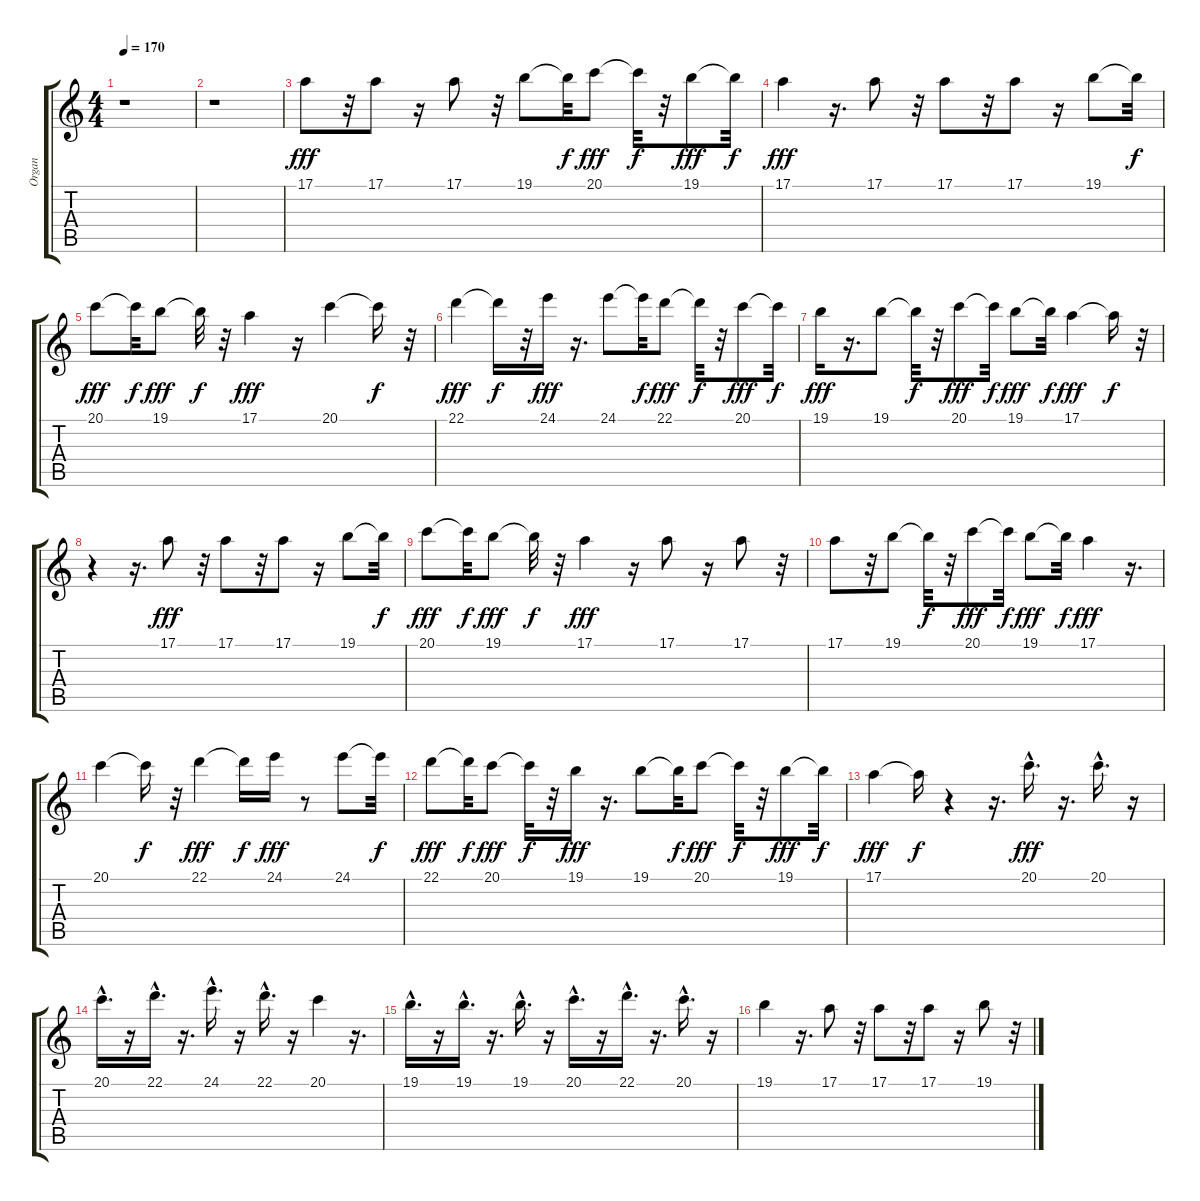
\track ("Organ" "Organ") {instrument churchorgan}
\staff {score tabs}
\tuning (E4 B3 G3 D3 A2 E2) {hide}
\ts (4 4)
\tempo 170
\clef g2
\ks c
r.1{dy f} |
r.1 |
17.1.8{dy fff} r.32 17.1.8 r.16 17.1.8 r.32 19.1.8 19.1{t}.32{dy f} 20.1.8{dy fff} 20.1{t}.32{dy f} r.32 19.1.8{dy fff} 19.1{t}.32{dy f} |
17.1.4{dy fff} r.16{d} 17.1.8 r.32 17.1.8 r.32 17.1.8 r.16 19.1.8 19.1{t}.32{dy f} |
20.1.8{dy fff} 20.1{t}.32{dy f} 19.1.8{dy fff} 19.1{t}.32{dy f} r.32 17.1.4{dy fff} r.16 20.1.4 20.1{t}.16{dy f} r.32 |
22.1.4{dy fff} 22.1{t}.16{dy f} r.32 24.1.16{dy fff} r.16{d} 24.1.8 24.1{t}.32{dy f} 22.1.8{dy fff} 22.1{t}.32{dy f} r.32 20.1.8{dy fff} 20.1{t}.32{dy f} |
19.1.16{dy fff} r.16{d} 19.1.8 19.1{t}.32{dy f} r.32 20.1.8{dy fff} 20.1{t}.32{dy f} 19.1.8{dy fff} 19.1{t}.32{dy f} 17.1.4{dy fff} 17.1{t}.16{dy f} r.32 |
r.4 r.16{d} 17.1.8{dy fff} r.32 17.1.8 r.32 17.1.8 r.16 19.1.8 19.1{t}.32{dy f} |
20.1.8{dy fff} 20.1{t}.32{dy f} 19.1.8{dy fff} 19.1{t}.32{dy f} r.32 17.1.4{dy fff} r.16 17.1.8 r.16 17.1.8 r.32 |
17.1.8 r.32 19.1.8 19.1{t}.32{dy f} r.32 20.1.8{dy fff} 20.1{t}.32{dy f} 19.1.8{dy fff} 19.1{t}.32{dy f} 17.1.4{dy fff} r.16{d} |
20.1.4 20.1{t}.16{dy f} r.32 22.1.4{dy fff} 22.1{t}.16{dy f} 24.1.16{dy fff} r.8 24.1.8 24.1{t}.32{dy f} |
22.1.8{dy fff} 22.1{t}.32{dy f} 20.1.8{dy fff} 20.1{t}.32{dy f} r.32 19.1.16{dy fff} r.16{d} 19.1.8 19.1{t}.32{dy f} 20.1.8{dy fff} 20.1{t}.32{dy f} r.32 19.1.8{dy fff} 19.1{t}.32{dy f} |
17.1.4{dy fff} 17.1{t}.16{dy f} r.4 r.16{d} 20.1{hac}.16{d dy fff} r.16{d} 20.1{hac}.16{d} r.16 |
20.1{hac}.16{d} r.16 22.1{hac}.16{d} r.16{d} 24.1{hac}.16{d} r.16 22.1{hac}.16{d} r.16 20.1.4 r.16{d} |
19.1{hac}.16{d} r.16 19.1{hac}.16{d} r.16{d} 19.1{hac}.16{d} r.16 20.1{hac}.16{d} r.16 22.1{hac}.16{d} r.16{d} 20.1{hac}.16{d} r.16 |
19.1.4 r.16{d} 17.1.8 r.32 17.1.8 r.32 17.1.8 r.16 19.1.8 r.32
